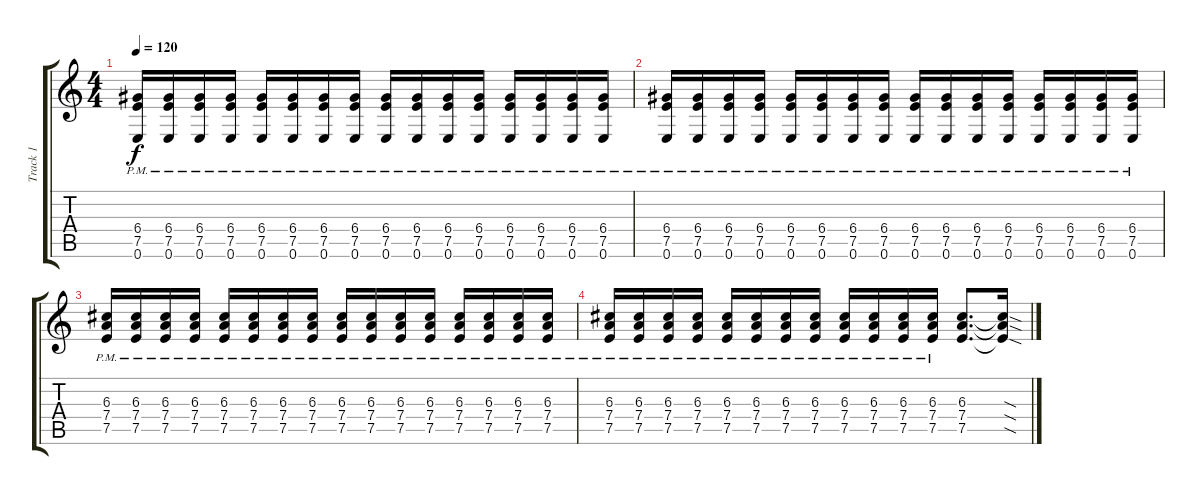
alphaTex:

\track ("Track 1" "Track 1") {instrument distortionguitar}
\staff {score tabs}
\tuning (E4 B3 G3 D3 A2 E2) {hide}
\ts (4 4)
\tempo 120
\clef g2
\ks c
(6.4{pm} 7.5{pm} 0.6{pm}).16{dy f} (6.4{pm} 7.5{pm} 0.6{pm}).16 (6.4{pm} 7.5{pm} 0.6{pm}).16 (6.4{pm} 7.5{pm} 0.6{pm}).16 (6.4{pm} 7.5{pm} 0.6{pm}).16 (6.4{pm} 7.5{pm} 0.6{pm}).16 (6.4{pm} 7.5{pm} 0.6{pm}).16 (6.4{pm} 7.5{pm} 0.6{pm}).16 (6.4{pm} 7.5{pm} 0.6{pm}).16 (6.4{pm} 7.5{pm} 0.6{pm}).16 (6.4{pm} 7.5{pm} 0.6{pm}).16 (6.4{pm} 7.5{pm} 0.6{pm}).16 (6.4{pm} 7.5{pm} 0.6{pm}).16 (6.4{pm} 7.5{pm} 0.6{pm}).16 (6.4{pm} 7.5{pm} 0.6{pm}).16 (6.4{pm} 7.5{pm} 0.6{pm}).16 |
(6.4{pm} 7.5{pm} 0.6{pm}).16 (6.4{pm} 7.5{pm} 0.6{pm}).16 (6.4{pm} 7.5{pm} 0.6{pm}).16 (6.4{pm} 7.5{pm} 0.6{pm}).16 (6.4{pm} 7.5{pm} 0.6{pm}).16 (6.4{pm} 7.5{pm} 0.6{pm}).16 (6.4{pm} 7.5{pm} 0.6{pm}).16 (6.4{pm} 7.5{pm} 0.6{pm}).16 (6.4{pm} 7.5{pm} 0.6{pm}).16 (6.4{pm} 7.5{pm} 0.6{pm}).16 (6.4{pm} 7.5{pm} 0.6{pm}).16 (6.4{pm} 7.5{pm} 0.6{pm}).16 (6.4{pm} 7.5{pm} 0.6{pm}).16 (6.4{pm} 7.5{pm} 0.6{pm}).16 (6.4{pm} 7.5{pm} 0.6{pm}).16 (6.4{pm} 7.5{pm} 0.6{pm}).16 |
(6.3{pm} 7.4{pm} 7.5{pm}).16 (6.3{pm} 7.4{pm} 7.5{pm}).16 (6.3{pm} 7.4{pm} 7.5{pm}).16 (6.3{pm} 7.4{pm} 7.5{pm}).16 (6.3{pm} 7.4{pm} 7.5{pm}).16 (6.3{pm} 7.4{pm} 7.5{pm}).16 (6.3{pm} 7.4{pm} 7.5{pm}).16 (6.3{pm} 7.4{pm} 7.5{pm}).16 (6.3{pm} 7.4{pm} 7.5{pm}).16 (6.3{pm} 7.4{pm} 7.5{pm}).16 (6.3{pm} 7.4{pm} 7.5{pm}).16 (6.3{pm} 7.4{pm} 7.5{pm}).16 (6.3{pm} 7.4{pm} 7.5{pm}).16 (6.3{pm} 7.4{pm} 7.5{pm}).16 (6.3{pm} 7.4{pm} 7.5{pm}).16 (6.3{pm} 7.4{pm} 7.5{pm}).16 |
(6.3{pm} 7.4{pm} 7.5{pm}).16 (6.3{pm} 7.4{pm} 7.5{pm}).16 (6.3{pm} 7.4{pm} 7.5{pm}).16 (6.3{pm} 7.4{pm} 7.5{pm}).16 (6.3{pm} 7.4{pm} 7.5{pm}).16 (6.3{pm} 7.4{pm} 7.5{pm}).16 (6.3{pm} 7.4{pm} 7.5{pm}).16 (6.3{pm} 7.4{pm} 7.5{pm}).16 (6.3{pm} 7.4{pm} 7.5{pm}).16 (6.3{pm} 7.4{pm} 7.5{pm}).16 (6.3{pm} 7.4{pm} 7.5{pm}).16 (6.3{pm} 7.4{pm} 7.5{pm}).16 (6.3 7.4 7.5).8{d} (6.3{sod t} 7.4{sod t} 7.5{sod t}).16
